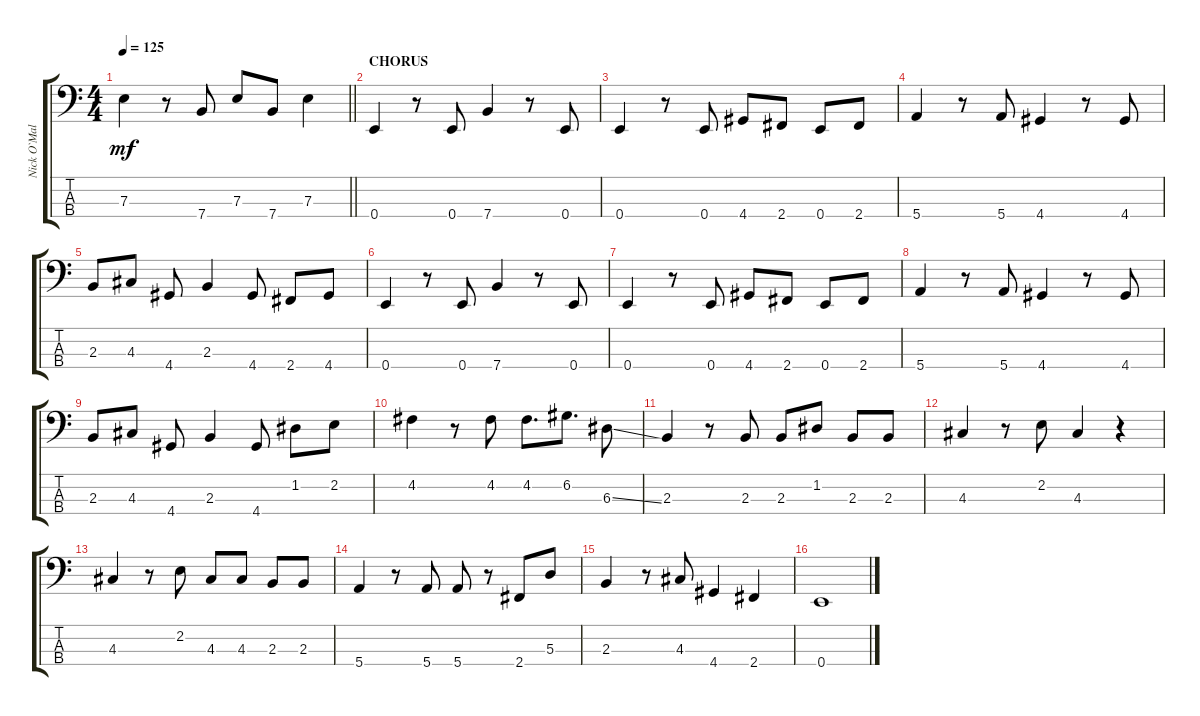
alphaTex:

\track ("Nick O`Malley" "Nick O`Mal") {instrument electricbasspick}
\staff {score tabs}
\tuning (G2 D2 A1 E1) {hide}
\ts (4 4)
\tempo 125
\clef f4
\barLineRight lightlight
\ks c
7.3.4{dy mf} r.8 7.4.8 7.3.8 7.4.8 7.3.4 |
\section ("" "CHORUS")
0.4.4 r.8 0.4.8 7.4.4 r.8 0.4.8 |
0.4.4 r.8 0.4.8 4.4.8 2.4.8 0.4.8 2.4.8 |
5.4.4 r.8 5.4.8 4.4.4 r.8 4.4.8 |
2.3.8 4.3.8 4.4.8 2.3.4 4.4.8 2.4.8 4.4.8 |
0.4.4 r.8 0.4.8 7.4.4 r.8 0.4.8 |
0.4.4 r.8 0.4.8 4.4.8 2.4.8 0.4.8 2.4.8 |
5.4.4 r.8 5.4.8 4.4.4 r.8 4.4.8 |
2.3.8 4.3.8 4.4.8 2.3.4 4.4.8 1.2.8 2.2.8 |
4.2.4 r.8 4.2.8 4.2.8{d} 6.2.8{d} 6.3{ss}.8 |
2.3.4 r.8 2.3.8 2.3.8 1.2.8 2.3.8 2.3.8 |
4.3.4 r.8 2.2.8 4.3.4 r.4 |
4.3.4 r.8 2.2.8 4.3.8 4.3.8 2.3.8 2.3.8 |
5.4.4 r.8 5.4.8 5.4.8 r.8 2.4.8 5.3.8 |
2.3.4 r.8 4.3.8 4.4.4 2.4.4 |
0.4.1
